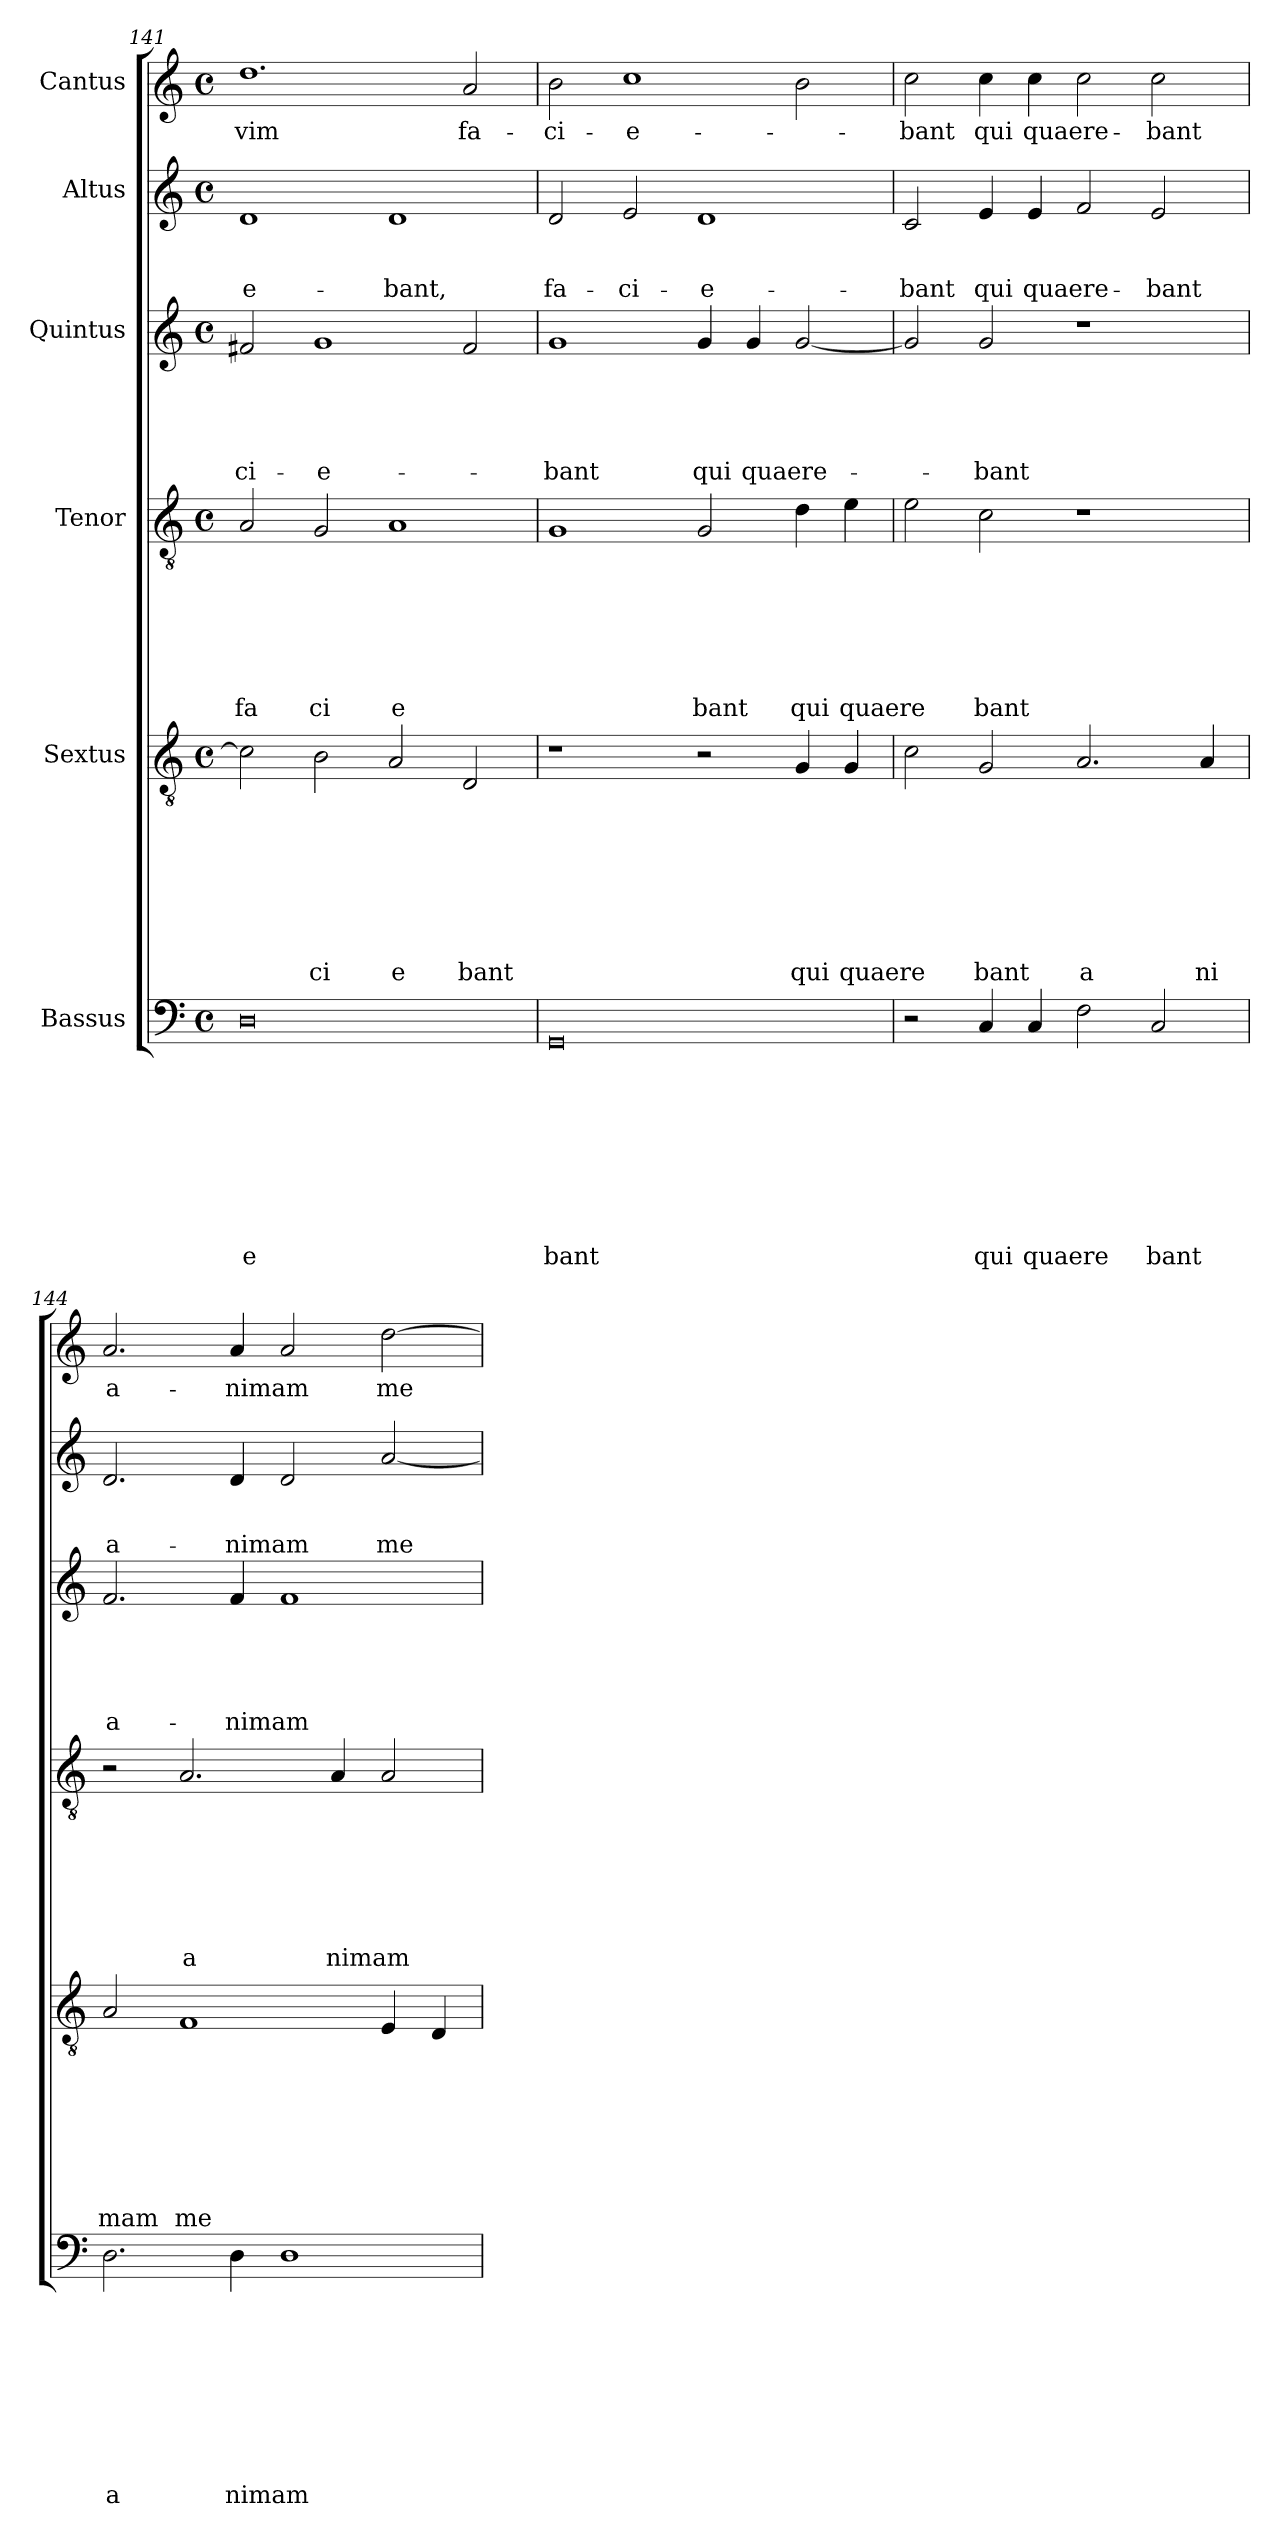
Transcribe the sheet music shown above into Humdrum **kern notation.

**kern	**text	**text	**text	**text	**text	**text	**text	**text	**text	**kern	**text	**text	**text	**text	**text	**text	**text	**text	**kern	**text	**text	**text	**text	**text	**text	**text	**kern	**text	**text	**text	**text	**text	**kern	**text	**text	**text	**kern	**text
*part6	*part6	*part6	*part6	*part6	*part6	*part6	*part6	*part6	*part6	*part5	*part5	*part5	*part5	*part5	*part5	*part5	*part5	*part5	*part4	*part4	*part4	*part4	*part4	*part4	*part4	*part4	*part3	*part3	*part3	*part3	*part3	*part3	*part2	*part2	*part2	*part2	*part1	*part1
*staff6	*staff6	*staff6	*staff6	*staff6	*staff6	*staff6	*staff6	*staff6	*staff6	*staff5	*staff5	*staff5	*staff5	*staff5	*staff5	*staff5	*staff5	*staff5	*staff4	*staff4	*staff4	*staff4	*staff4	*staff4	*staff4	*staff4	*staff3	*staff3	*staff3	*staff3	*staff3	*staff3	*staff2	*staff2	*staff2	*staff2	*staff1	*staff1
*I"Bassus	*	*	*	*	*	*	*	*	*	*I"Sextus	*	*	*	*	*	*	*	*	*I"Tenor	*	*	*	*	*	*	*	*I"Quintus	*	*	*	*	*	*I"Altus	*	*	*	*I"Cantus	*
*clefF4	*	*	*	*	*	*	*	*	*	*clefGv2	*	*	*	*	*	*	*	*	*clefGv2	*	*	*	*	*	*	*	*clefG2	*	*	*	*	*	*clefG2	*	*	*	*clefG2	*
*k[]	*	*	*	*	*	*	*	*	*	*k[]	*	*	*	*	*	*	*	*	*k[]	*	*	*	*	*	*	*	*k[]	*	*	*	*	*	*k[]	*	*	*	*k[]	*
*C:	*	*	*	*	*	*	*	*	*	*C:	*	*	*	*	*	*	*	*	*C:	*	*	*	*	*	*	*	*C:	*	*	*	*	*	*C:	*	*	*	*C:	*
*M4/4	*	*	*	*	*	*	*	*	*	*M4/4	*	*	*	*	*	*	*	*	*M4/4	*	*	*	*	*	*	*	*M4/4	*	*	*	*	*	*M4/4	*	*	*	*M4/4	*
*met(c)	*	*	*	*	*	*	*	*	*	*met(c)	*	*	*	*	*	*	*	*	*met(c)	*	*	*	*	*	*	*	*met(c)	*	*	*	*	*	*met(c)	*	*	*	*met(c)	*
=141	=141	=141	=141	=141	=141	=141	=141	=141	=141	=141	=141	=141	=141	=141	=141	=141	=141	=141	=141	=141	=141	=141	=141	=141	=141	=141	=141	=141	=141	=141	=141	=141	=141	=141	=141	=141	=141	=141
!	!	!	!	!	!	!	!	!	!LO:LY:b	!	!	!	!	!	!	!	!	!	!	!	!	!	!	!	!	!LO:LY:b	!	!	!	!	!	!LO:LY:b	!	!	!	!LO:LY:b	!	!LO:LY:b
0D	.	.	.	.	.	.	.	.	e	2c\]	.	.	.	.	.	.	.	.	2A/	.	.	.	.	.	.	fa	2f#X/	.	.	.	.	-ci-	1d	.	.	-e-	1.dd	vim
!	!	!	!	!	!	!	!	!	!	!	!	!	!	!	!	!	!	!LO:LY:b	!	!	!	!	!	!	!	!LO:LY:b	!	!	!	!	!	!LO:LY:b:rj	!	!	!	!	!	!
.	.	.	.	.	.	.	.	.	.	2B\	.	.	.	.	.	.	.	ci	2G/	.	.	.	.	.	.	ci	1g	.	.	.	.	-e-	.	.	.	.	.	.
!	!	!	!	!	!	!	!	!	!	!	!	!	!	!	!	!	!	!LO:LY:b	!	!	!	!	!	!	!	!LO:LY:b:rj	!	!	!	!	!	!	!	!	!	!LO:LY:b	!	!
.	.	.	.	.	.	.	.	.	.	2A/	.	.	.	.	.	.	.	e	1A	.	.	.	.	.	.	e	.	.	.	.	.	.	1d	.	.	-bant,	.	.
!	!	!	!	!	!	!	!	!	!	!	!	!	!	!	!	!	!	!LO:LY:b	!	!	!	!	!	!	!	!	!	!	!	!	!	!	!	!	!	!	!	!LO:LY:b
.	.	.	.	.	.	.	.	.	.	2D/	.	.	.	.	.	.	.	bant	.	.	.	.	.	.	.	.	2f#/	.	.	.	.	.	.	.	.	.	2a/	fa-
=142	=142	=142	=142	=142	=142	=142	=142	=142	=142	=142	=142	=142	=142	=142	=142	=142	=142	=142	=142	=142	=142	=142	=142	=142	=142	=142	=142	=142	=142	=142	=142	=142	=142	=142	=142	=142	=142	=142
!	!	!	!	!	!	!	!	!	!LO:LY:b	!	!	!	!	!	!	!	!	!	!	!	!	!	!	!	!	!	!	!	!	!	!	!LO:LY:b	!	!	!	!LO:LY:b	!	!LO:LY:b
0GG	.	.	.	.	.	.	.	.	bant	1r	.	.	.	.	.	.	.	.	1G	.	.	.	.	.	.	.	1g	.	.	.	.	-bant	2d/	.	.	fa-	2b\	-ci-
!	!	!	!	!	!	!	!	!	!	!	!	!	!	!	!	!	!	!	!	!	!	!	!	!	!	!	!	!	!	!	!	!	!	!	!	!LO:LY:b	!	!LO:LY:b:rj
.	.	.	.	.	.	.	.	.	.	.	.	.	.	.	.	.	.	.	.	.	.	.	.	.	.	.	.	.	.	.	.	.	2e/	.	.	-ci-	1cc	-e-
!	!	!	!	!	!	!	!	!	!	!	!	!	!	!	!	!	!	!	!	!	!	!	!	!	!	!LO:LY:b	!	!	!	!	!	!LO:LY:b	!	!	!	!LO:LY:b	!	!
.	.	.	.	.	.	.	.	.	.	2r	.	.	.	.	.	.	.	.	2G/	.	.	.	.	.	.	bant	4g/	.	.	.	.	qui	1d	.	.	-e-	.	.
!	!	!	!	!	!	!	!	!	!	!	!	!	!	!	!	!	!	!	!	!	!	!	!	!	!	!	!	!	!	!	!	!LO:LY:b	!	!	!	!	!	!
.	.	.	.	.	.	.	.	.	.	.	.	.	.	.	.	.	.	.	.	.	.	.	.	.	.	.	4g/	.	.	.	.	quaere-	.	.	.	.	.	.
!	!	!	!	!	!	!	!	!	!	!	!	!	!	!	!	!	!	!LO:LY:b	!	!	!	!	!	!	!	!LO:LY:b	!	!	!	!	!	!	!	!	!	!	!	!
.	.	.	.	.	.	.	.	.	.	4G/	.	.	.	.	.	.	.	qui	4d\	.	.	.	.	.	.	qui	[<2g/	.	.	.	.	.	.	.	.	.	2b\	.
!	!	!	!	!	!	!	!	!	!	!	!	!	!	!	!	!	!	!LO:LY:b	!	!	!	!	!	!	!	!LO:LY:b	!	!	!	!	!	!	!	!	!	!	!	!
.	.	.	.	.	.	.	.	.	.	4G/	.	.	.	.	.	.	.	quae	4e\	.	.	.	.	.	.	quae	.	.	.	.	.	.	.	.	.	.	.	.
=143	=143	=143	=143	=143	=143	=143	=143	=143	=143	=143	=143	=143	=143	=143	=143	=143	=143	=143	=143	=143	=143	=143	=143	=143	=143	=143	=143	=143	=143	=143	=143	=143	=143	=143	=143	=143	=143	=143
!	!	!	!	!	!	!	!	!	!	!	!	!	!	!	!	!	!	!LO:LY:b	!	!	!	!	!	!	!	!LO:LY:b	!	!	!	!	!	!	!	!	!	!LO:LY:b	!	!LO:LY:b
2r	.	.	.	.	.	.	.	.	.	2c\	.	.	.	.	.	.	.	re	2e\	.	.	.	.	.	.	re	2g/]	.	.	.	.	.	2c/	.	.	-bant	2cc\	-bant
!	!	!	!	!	!	!	!	!	!LO:LY:b	!	!	!	!	!	!	!	!	!LO:LY:b	!	!	!	!	!	!	!	!LO:LY:b	!	!	!	!	!	!LO:LY:b	!	!	!	!LO:LY:b	!	!LO:LY:b
4C/	.	.	.	.	.	.	.	.	qui	2G/	.	.	.	.	.	.	.	bant	2c\	.	.	.	.	.	.	bant	2g/	.	.	.	.	-bant	4e/	.	.	qui	4cc\	qui
!	!	!	!	!	!	!	!	!	!LO:LY:b	!	!	!	!	!	!	!	!	!	!	!	!	!	!	!	!	!	!	!	!	!	!	!	!	!	!	!LO:LY:b	!	!LO:LY:b
4C/	.	.	.	.	.	.	.	.	quaere	.	.	.	.	.	.	.	.	.	.	.	.	.	.	.	.	.	.	.	.	.	.	.	4e/	.	.	quaere-	4cc\	quaere-
!	!	!	!	!	!	!	!	!	!	!	!	!	!	!	!	!	!	!LO:LY:b	!	!	!	!	!	!	!	!	!	!	!	!	!	!	!	!	!	!	!	!
2F\	.	.	.	.	.	.	.	.	.	2.A/	.	.	.	.	.	.	.	a	1r	.	.	.	.	.	.	.	1r	.	.	.	.	.	2f/	.	.	.	2cc\	.
!	!	!	!	!	!	!	!	!	!LO:LY:b	!	!	!	!	!	!	!	!	!	!	!	!	!	!	!	!	!	!	!	!	!	!	!	!	!	!	!LO:LY:b	!	!LO:LY:b
2C/	.	.	.	.	.	.	.	.	bant	.	.	.	.	.	.	.	.	.	.	.	.	.	.	.	.	.	.	.	.	.	.	.	2e/	.	.	-bant	2cc\	-bant
!	!	!	!	!	!	!	!	!	!	!	!	!	!	!	!	!	!	!LO:LY:b	!	!	!	!	!	!	!	!	!	!	!	!	!	!	!	!	!	!	!	!
.	.	.	.	.	.	.	.	.	.	4A/	.	.	.	.	.	.	.	ni	.	.	.	.	.	.	.	.	.	.	.	.	.	.	.	.	.	.	.	.
=144	=144	=144	=144	=144	=144	=144	=144	=144	=144	=144	=144	=144	=144	=144	=144	=144	=144	=144	=144	=144	=144	=144	=144	=144	=144	=144	=144	=144	=144	=144	=144	=144	=144	=144	=144	=144	=144	=144
!	!	!	!	!	!	!	!	!	!LO:LY:b	!	!	!	!	!	!	!	!	!LO:LY:b	!	!	!	!	!	!	!	!	!	!	!	!	!	!LO:LY:b	!	!	!	!LO:LY:b	!	!LO:LY:b
2.D\	.	.	.	.	.	.	.	.	a	2A/	.	.	.	.	.	.	.	mam	2r	.	.	.	.	.	.	.	2.f/	.	.	.	.	a-	2.d/	.	.	a-	2.a/	a-
!	!	!	!	!	!	!	!	!	!	!	!	!	!	!	!	!	!	!LO:LY:b	!	!	!	!	!	!	!	!LO:LY:b	!	!	!	!	!	!	!	!	!	!	!	!
.	.	.	.	.	.	.	.	.	.	1F	.	.	.	.	.	.	.	me	2.A/	.	.	.	.	.	.	a	.	.	.	.	.	.	.	.	.	.	.	.
!	!	!	!	!	!	!	!	!	!LO:LY:b	!	!	!	!	!	!	!	!	!	!	!	!	!	!	!	!	!	!	!	!	!	!	!LO:LY:b	!	!	!	!LO:LY:b	!	!LO:LY:b
4D\	.	.	.	.	.	.	.	.	nimam	.	.	.	.	.	.	.	.	.	.	.	.	.	.	.	.	.	4f/	.	.	.	.	-nimam	4d/	.	.	-nimam	4a/	-nimam
1D	.	.	.	.	.	.	.	.	.	.	.	.	.	.	.	.	.	.	.	.	.	.	.	.	.	.	1f	.	.	.	.	.	2d/	.	.	.	2a/	.
!	!	!	!	!	!	!	!	!	!	!	!	!	!	!	!	!	!	!	!	!	!	!	!	!	!	!LO:LY:b	!	!	!	!	!	!	!	!	!	!	!	!
.	.	.	.	.	.	.	.	.	.	.	.	.	.	.	.	.	.	.	4A/	.	.	.	.	.	.	nimam	.	.	.	.	.	.	.	.	.	.	.	.
!	!	!	!	!	!	!	!	!	!	!	!	!	!	!	!	!	!	!	!	!	!	!	!	!	!	!	!	!	!	!	!	!	!	!	!	!LO:LY:b	!	!LO:LY:b
.	.	.	.	.	.	.	.	.	.	4E/	.	.	.	.	.	.	.	.	2A/	.	.	.	.	.	.	.	.	.	.	.	.	.	[>2a/	.	.	me-	[>2dd\	me-
.	.	.	.	.	.	.	.	.	.	4D/	.	.	.	.	.	.	.	.	.	.	.	.	.	.	.	.	.	.	.	.	.	.	.	.	.	.	.	.
=	=	=	=	=	=	=	=	=	=	=	=	=	=	=	=	=	=	=	=	=	=	=	=	=	=	=	=	=	=	=	=	=	=	=	=	=	=	=
*-	*-	*-	*-	*-	*-	*-	*-	*-	*-	*-	*-	*-	*-	*-	*-	*-	*-	*-	*-	*-	*-	*-	*-	*-	*-	*-	*-	*-	*-	*-	*-	*-	*-	*-	*-	*-	*-	*-
